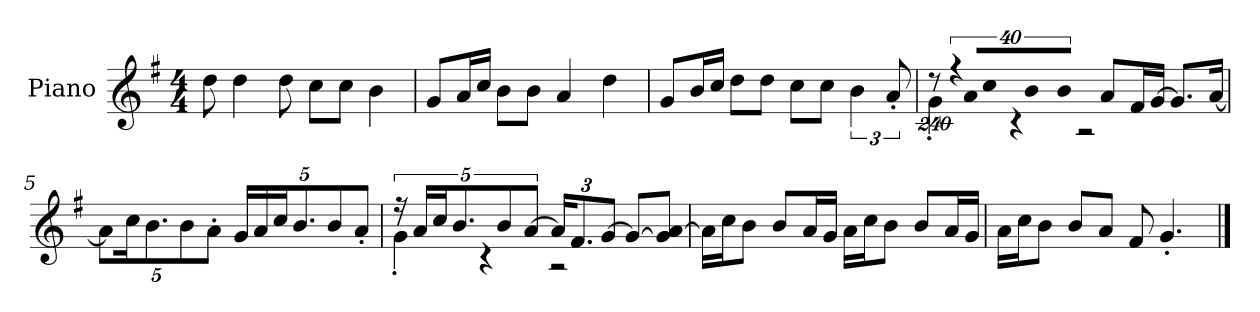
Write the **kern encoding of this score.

**kern
*part1
*staff1
*I"Piano
*I'P-no
*clefG2
*k[f#]
*M4/4
*MM90
=1
8dd\
4dd\
8dd\
8cc\L
8cc\J
4b\
=2
8g/L
16a/L
16cc/JJ
8b\L
8b\J
4a/
4dd\
=3
8g/L
16b/L
16cc/JJ
8dd\L
8dd\J
8cc\L
8cc\J
6b\
12a'/
=4
!LO:N:vis=16
*^
1920%137r	4g'\
!LO:N:vis=32	!
640%23r	.
!LO:N:vis=32	!
640%23a/KLL	.
!LO:N:vis=16	!
1920%137cc/J	.
!LO:N:vis=8	!
960%137b/	.
.	4r
!LO:N:vis=8	!
960%137b/J	.
8a/L	2r
16f#/L	.
[16g/JJ	.
8.g/L]	.
[16a/Jk	.
*v	*v
!!LO:LB:g=z
=5
*Xbrackettup
10a\L]
20cc\K
10.b\
10b\
10a'\J
20g/LL
20a/
20cc/J
10.b/
10b/
10a'/J
=6
*brackettup
*^
20r	4g'\
20a/LL	.
20cc/J	.
10.b/	.
.	4r
10b/	.
[10a/J	.
*Xbrackettup	*
24a/KL]	2r
12.f#/	.
[12g/J	.
8g/L_	.
8g/] [8a/J	.
*v	*v
=7
16a\LL]
16cc\J
8b\J
8b/L
16a/L
16g/JJ
16a\LL
16cc\J
8b\J
8b/L
16a/L
16g/JJ
!!LO:LB:g=z
=8
16a\LL
16cc\J
8b\J
8b/L
8a/J
8f#/
4.g'/
==
*-
